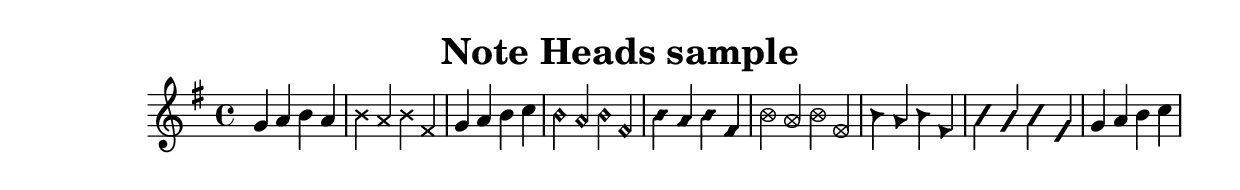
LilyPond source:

\header {
	title = "Note Heads sample"
}

\version "2.12.2"

% see chapter 1.1.4 Note Heads
% http://lilypond.org/doc/v2.12/Documentation/user/lilypond/Note-heads
% http://lilypond.org/doc/v2.12/Documentation/user/lilypond/Note-head-styles#Note-head-styles

Melody = \relative c'' {
	\clef treble
	\time 4/4
	\key g \major
	
	g4 a b a
	\override NoteHead #'style = #'cross
	b a b fis
	\revert NoteHead #'style 
	g a b c
	\override NoteHead #'style = #'harmonic
	b a b fis
	\override NoteHead #'style = #'diamond
	b a b fis
	\override NoteHead #'style = #'xcircle
	b a b fis
	\override NoteHead #'style = #'triangle
	b a b fis
	\override NoteHead #'style = #'slash
	b a b fis
	\revert NoteHead #'style 
	g a b c
}



<<
	\new Staff \Melody
>>

